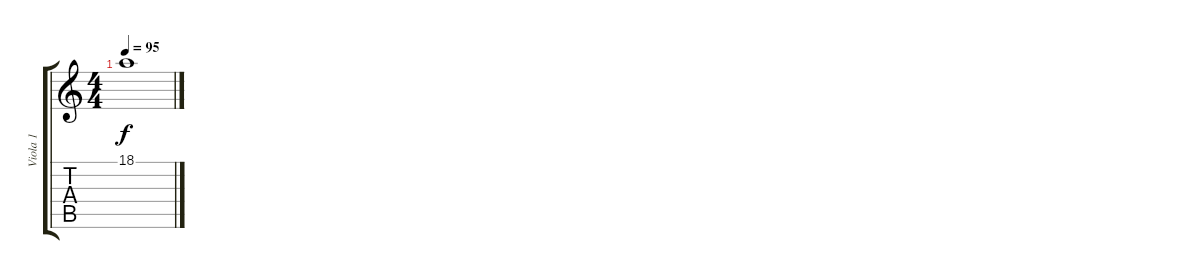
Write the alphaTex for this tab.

\track ("Viola 1" "Viola 1") {instrument viola}
\staff {score tabs}
\tuning (Eb4 Bb3 Gb3 Db3 Ab2 Eb2) {hide}
\ts (4 4)
\tempo 95
\clef g2
\ks c
18.1.1{dy f}
